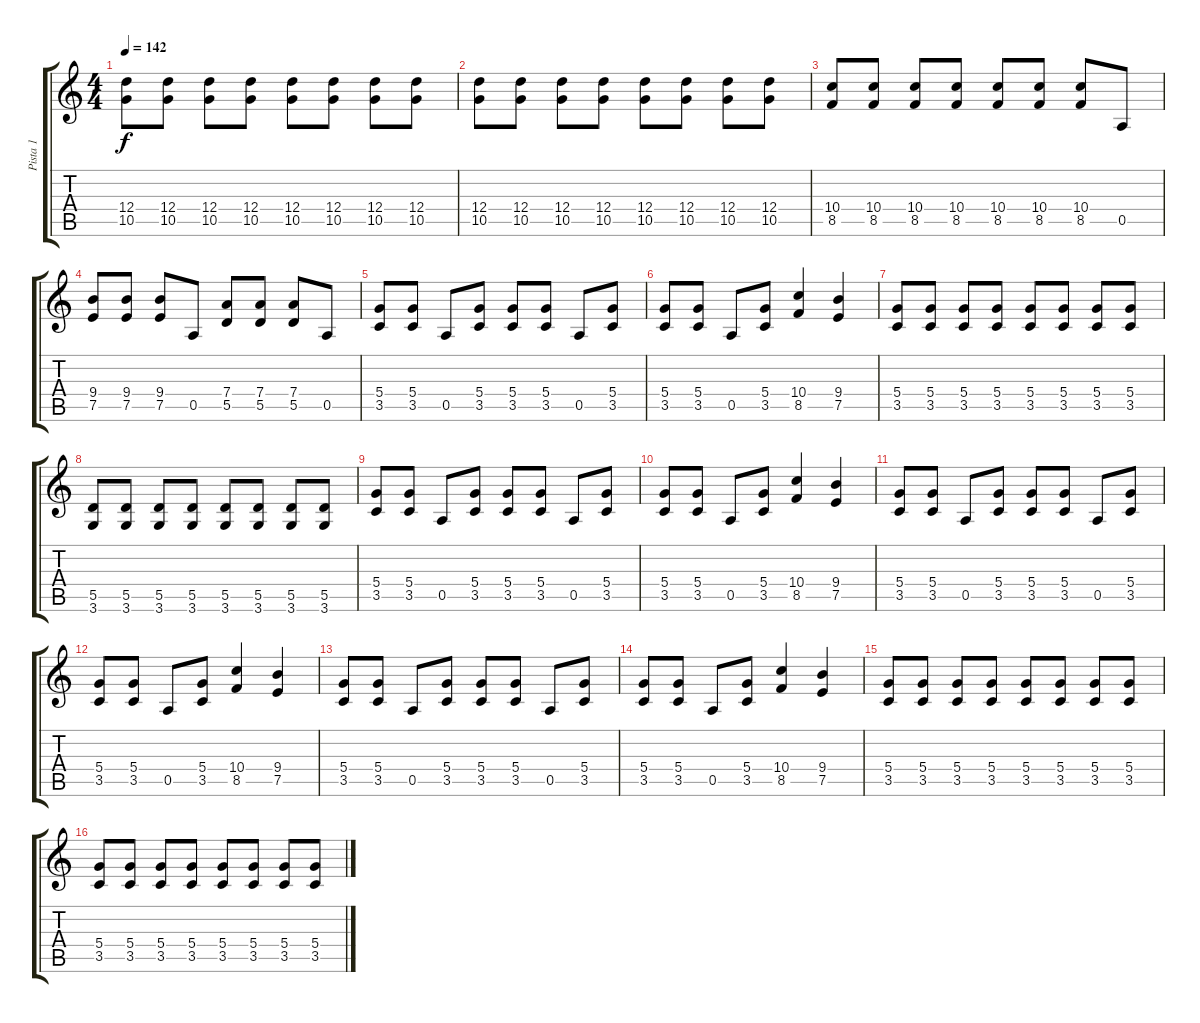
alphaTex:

\track ("Pista 1" "Pista 1") {instrument distortionguitar}
\staff {score tabs}
\tuning (E4 B3 G3 D3 A2 E2) {hide}
\ts (4 4)
\tempo 142
\clef g2
\ks c
(12.4 10.5).8{dy f} (12.4 10.5).8 (12.4 10.5).8 (12.4 10.5).8 (12.4 10.5).8 (12.4 10.5).8 (12.4 10.5).8 (12.4 10.5).8 |
(12.4 10.5).8 (12.4 10.5).8 (12.4 10.5).8 (12.4 10.5).8 (12.4 10.5).8 (12.4 10.5).8 (12.4 10.5).8 (12.4 10.5).8 |
(10.4 8.5).8 (10.4 8.5).8 (10.4 8.5).8 (10.4 8.5).8 (10.4 8.5).8 (10.4 8.5).8 (10.4 8.5).8 0.5.8 |
(9.4 7.5).8 (9.4 7.5).8 (9.4 7.5).8 0.5.8 (7.4 5.5).8 (7.4 5.5).8 (7.4 5.5).8 0.5.8 |
(5.4 3.5).8 (5.4 3.5).8 0.5.8 (5.4 3.5).8 (5.4 3.5).8 (5.4 3.5).8 0.5.8 (5.4 3.5).8 |
(5.4 3.5).8 (5.4 3.5).8 0.5.8 (5.4 3.5).8 (10.4 8.5).4 (9.4 7.5).4 |
(5.4 3.5).8 (5.4 3.5).8 (5.4 3.5).8 (5.4 3.5).8 (5.4 3.5).8 (5.4 3.5).8 (5.4 3.5).8 (5.4 3.5).8 |
(5.5 3.6).8 (5.5 3.6).8 (5.5 3.6).8 (5.5 3.6).8 (5.5 3.6).8 (5.5 3.6).8 (5.5 3.6).8 (5.5 3.6).8 |
(5.4 3.5).8 (5.4 3.5).8 0.5.8 (5.4 3.5).8 (5.4 3.5).8 (5.4 3.5).8 0.5.8 (5.4 3.5).8 |
(5.4 3.5).8 (5.4 3.5).8 0.5.8 (5.4 3.5).8 (10.4 8.5).4 (9.4 7.5).4 |
(5.4 3.5).8 (5.4 3.5).8 0.5.8 (5.4 3.5).8 (5.4 3.5).8 (5.4 3.5).8 0.5.8 (5.4 3.5).8 |
(5.4 3.5).8 (5.4 3.5).8 0.5.8 (5.4 3.5).8 (10.4 8.5).4 (9.4 7.5).4 |
(5.4 3.5).8 (5.4 3.5).8 0.5.8 (5.4 3.5).8 (5.4 3.5).8 (5.4 3.5).8 0.5.8 (5.4 3.5).8 |
(5.4 3.5).8 (5.4 3.5).8 0.5.8 (5.4 3.5).8 (10.4 8.5).4 (9.4 7.5).4 |
(5.4 3.5).8 (5.4 3.5).8 (5.4 3.5).8 (5.4 3.5).8 (5.4 3.5).8 (5.4 3.5).8 (5.4 3.5).8 (5.4 3.5).8 |
(5.4 3.5).8 (5.4 3.5).8 (5.4 3.5).8 (5.4 3.5).8 (5.4 3.5).8 (5.4 3.5).8 (5.4 3.5).8 (5.4 3.5).8
